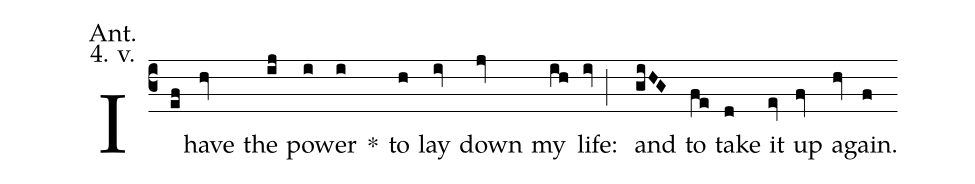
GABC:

annotation: Ant.;
annotation: 4. v.;
%%
(c3) I(ef) have(hv) the(ij) pow(i)er(i) <sp>*</sp>() to(h) lay(iv) down(jv) my(ih) life:(iv;) and(giHG) to(fe) take(d) it(ev) up(fv) a(hv)gain.(f)
